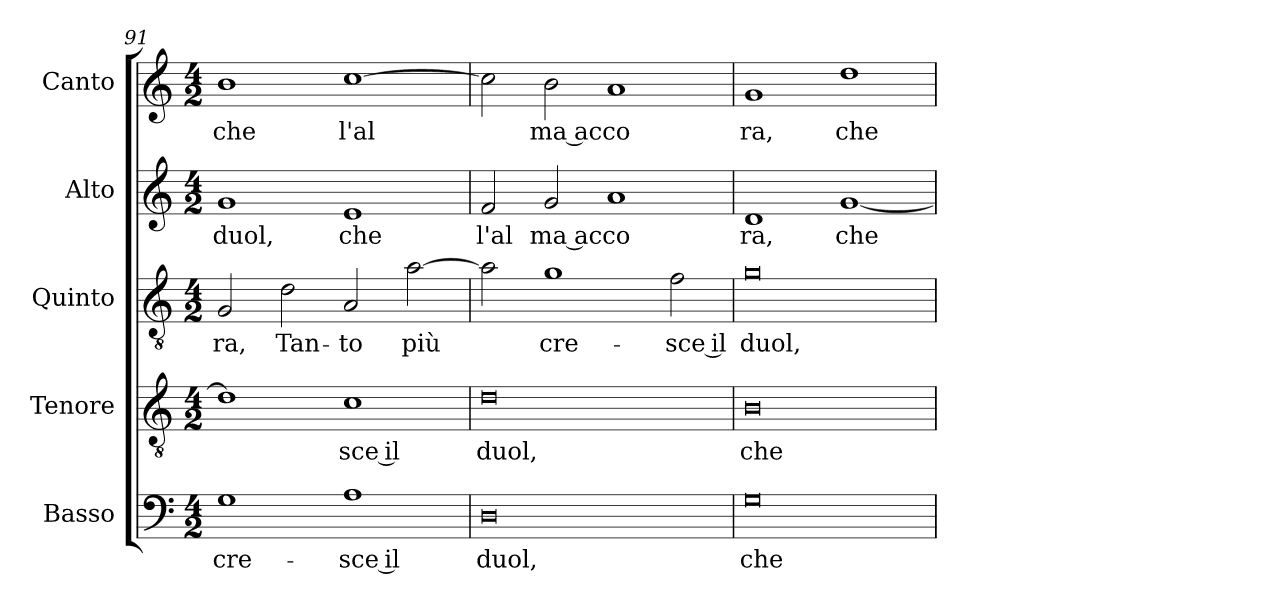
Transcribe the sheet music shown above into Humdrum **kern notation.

**kern	**text	**kern	**text	**kern	**text	**kern	**text	**kern	**text
*part5	*part5	*part4	*part4	*part3	*part3	*part2	*part2	*part1	*part1
*staff5	*staff5	*staff4	*staff4	*staff3	*staff3	*staff2	*staff2	*staff1	*staff1
*I"Basso	*	*I"Tenore	*	*I"Quinto	*	*I"Alto	*	*I"Canto	*
*I'Basso	*	*I'Tenore	*	*I'Quinto	*	*I'Alto	*	*I'Canto	*
*clefF4	*	*clefGv2	*	*clefGv2	*	*clefG2	*	*clefG2	*
*	*	*	*	*	*	*k[]	*	*	*
*	*	*	*	*	*	*C:	*	*	*
*M4/2	*	*M4/2	*	*M4/2	*	*M4/2	*	*M4/2	*
=91	=91	=91	=91	=91	=91	=91	=91	=91	=91
!	!LO:LY:b:cj	!	!	!	!LO:LY:b:cj	!	!LO:LY:b:cj	!	!LO:LY:b:cj
1G	cre-	1d]	.	2G/	-ra,	1g	duol,	1b	che
!	!	!	!	!	!LO:LY:b:cj	!	!	!	!
.	.	.	.	2d\	Tan-	.	.	.	.
!	!LO:LY:b:rj	!	!LO:LY:b:rj	!	!LO:LY:b:cj	!	!LO:LY:b:cj	!	!LO:LY:b:cj
1A	-sce il	1c	sce il	2A/	-to	1e	che	[>1cc	l'al
!	!	!	!	!	!LO:LY:b	!	!	!	!
.	.	.	.	[>2a\	più	.	.	.	.
=92	=92	=92	=92	=92	=92	=92	=92	=92	=92
!	!LO:LY:b:cj	!	!LO:LY:b:cj	!	!	!	!LO:LY:b:cj	!	!
0D	duol,	0d	duol,	2a\]	.	2f/	l'al	2cc\]	.
!	!	!	!	!	!LO:LY:b:cj	!	!LO:LY:b:rj	!	!LO:LY:b:rj
.	.	.	.	1g	cre-	2g/	ma ac	2b\	ma ac
!	!	!	!	!	!	!	!LO:LY:b:cj	!	!LO:LY:b:cj
.	.	.	.	.	.	1a	co	1a	co
!	!	!	!	!	!LO:LY:b:rj	!	!	!	!
.	.	.	.	2f\	-sce il	.	.	.	.
=93	=93	=93	=93	=93	=93	=93	=93	=93	=93
!	!LO:LY:b:cj	!	!LO:LY:b:cj	!	!LO:LY:b:cj	!	!LO:LY:b:cj	!	!LO:LY:b:cj
0G	che	0B	che	0g	duol,	1d	ra,	1g	ra,
!	!	!	!	!	!	!	!LO:LY:b:cj	!	!LO:LY:b:cj
.	.	.	.	.	.	[<1g	che	1dd	che
=	=	=	=	=	=	=	=	=	=
*-	*-	*-	*-	*-	*-	*-	*-	*-	*-
